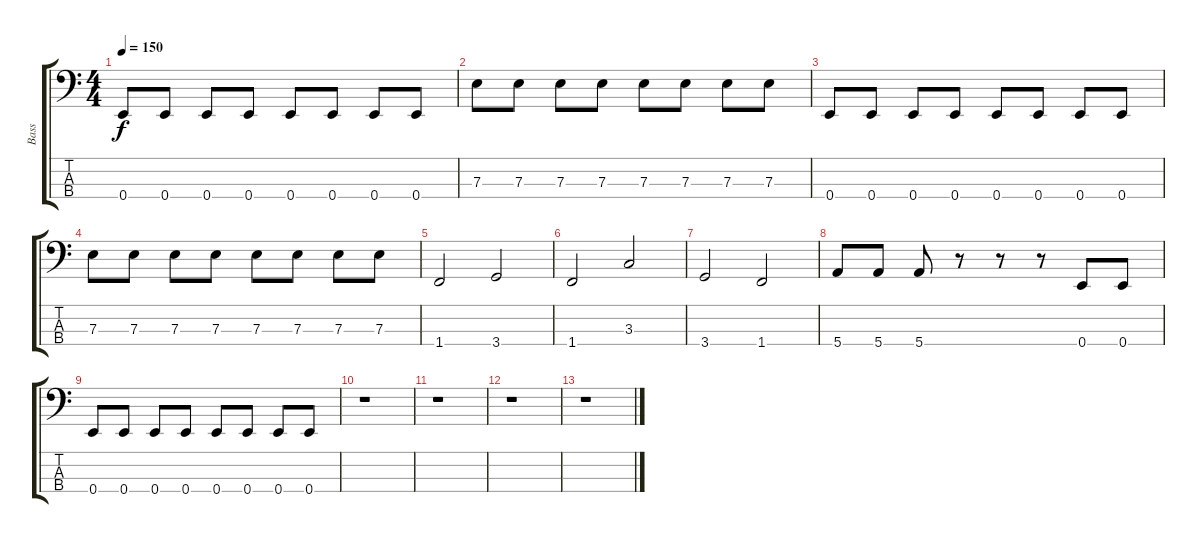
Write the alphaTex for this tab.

\track ("Bass" "Bass") {instrument electricbassfinger}
\staff {score tabs}
\tuning (G2 D2 A1 E1) {hide}
\ts (4 4)
\tempo 150
\clef f4
\ks c
0.4.8{dy f} 0.4.8 0.4.8 0.4.8 0.4.8 0.4.8 0.4.8 0.4.8 |
7.3.8 7.3.8 7.3.8 7.3.8 7.3.8 7.3.8 7.3.8 7.3.8 |
0.4.8 0.4.8 0.4.8 0.4.8 0.4.8 0.4.8 0.4.8 0.4.8 |
7.3.8 7.3.8 7.3.8 7.3.8 7.3.8 7.3.8 7.3.8 7.3.8 |
1.4.2 3.4.2 |
1.4.2 3.3.2 |
3.4.2 1.4.2 |
5.4.8 5.4.8 5.4.8 r.8 r.8 r.8 0.4.8 0.4.8 |
0.4.8 0.4.8 0.4.8 0.4.8 0.4.8 0.4.8 0.4.8 0.4.8 |
r.1 |
r.1 |
r.1 |
r.1
